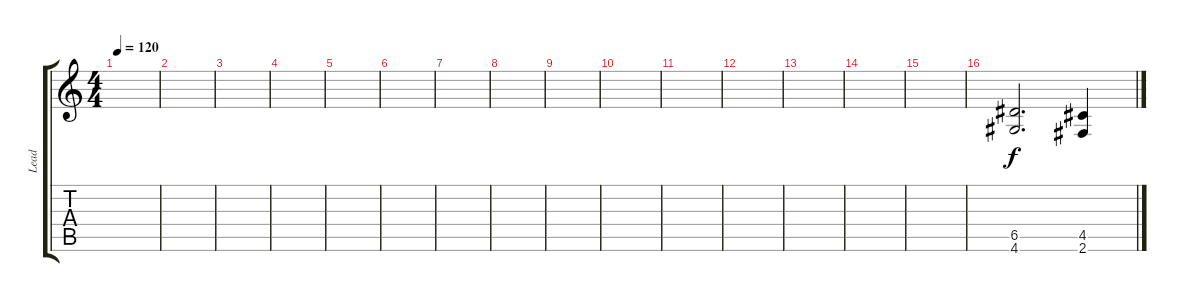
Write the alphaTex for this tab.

\track ("Lead" "Lead") {instrument distortionguitar}
\staff {score tabs}
\tuning (E4 B3 G3 D3 A2 E2) {hide}
\ts (4 4)
\tempo 120
\clef g2
\ks c
|
|
|
|
|
|
|
|
|
|
|
|
|
|
|
(6.5 4.6).2{d} (4.5 2.6).4
